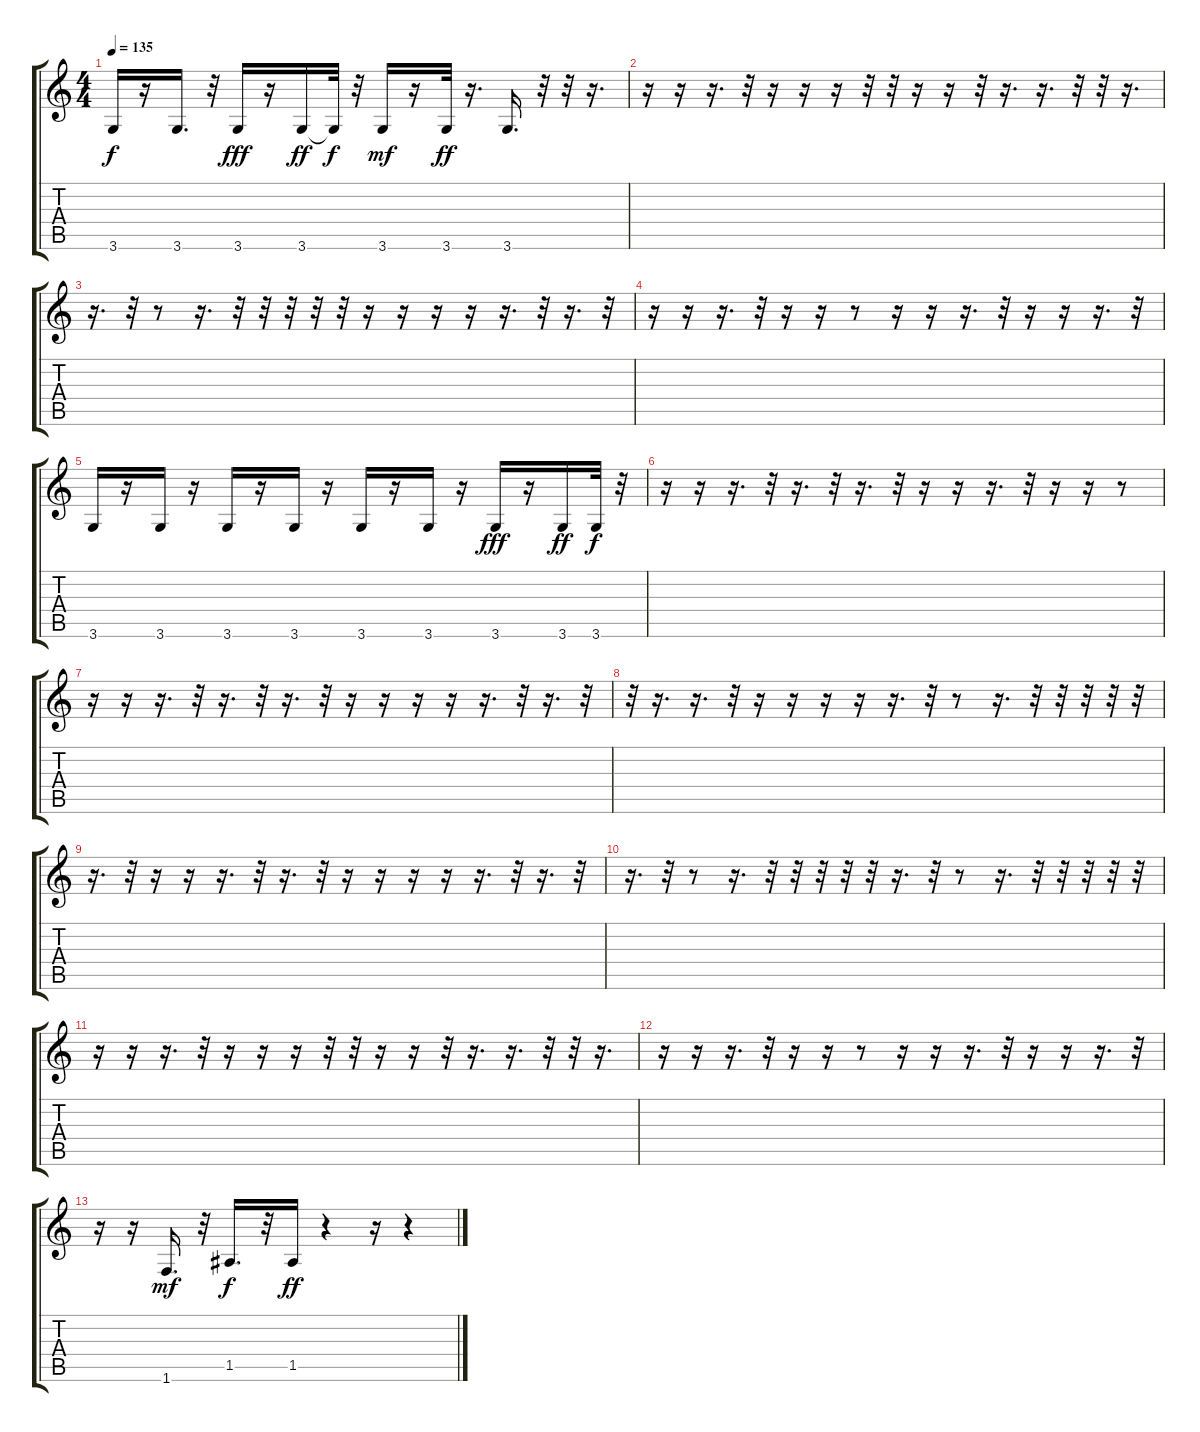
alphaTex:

\track "" {instrument fretlessbass}
\staff {score tabs}
\tuning (E4 B3 G3 D3 A2 E2) {hide}
\ts (4 4)
\tempo 135
\clef g2
\ks c
3.6.16{dy f} r.16 3.6.16{d} r.32 3.6.16{dy fff} r.16 3.6.16{dy ff} 3.6{t}.32{dy f} r.32 3.6.16{dy mf} r.16 3.6.32{dy ff} r.16{d} 3.6.16{d} r.32 r.32 r.16{d} |
r.16 r.16 r.16{d} r.32 r.16 r.16 r.16 r.32 r.32 r.16 r.16 r.32 r.16{d} r.16{d} r.32 r.32 r.16{d} |
r.16{d} r.32 r.8 r.16{d} r.32 r.32 r.32 r.32 r.32 r.16 r.16 r.16 r.16 r.16{d} r.32 r.16{d} r.32 |
r.16 r.16 r.16{d} r.32 r.16 r.16 r.8 r.16 r.16 r.16{d} r.32 r.16 r.16 r.16{d} r.32 |
3.6.16 r.16 3.6.16 r.16 3.6.16 r.16 3.6.16 r.16 3.6.16 r.16 3.6.16 r.16 3.6.16{dy fff} r.16 3.6.16{dy ff} 3.6.32{dy f} r.32 |
r.16 r.16 r.16{d} r.32 r.16{d} r.32 r.16{d} r.32 r.16 r.16 r.16{d} r.32 r.16 r.16 r.8 |
r.16 r.16 r.16{d} r.32 r.16{d} r.32 r.16{d} r.32 r.16 r.16 r.16 r.16 r.16{d} r.32 r.16{d} r.32 |
r.32 r.16{d} r.16{d} r.32 r.16 r.16 r.16 r.16 r.16{d} r.32 r.8 r.16{d} r.32 r.32 r.32 r.32 r.32 |
r.16{d} r.32 r.16 r.16 r.16{d} r.32 r.16{d} r.32 r.16 r.16 r.16 r.16 r.16{d} r.32 r.16{d} r.32 |
r.16{d} r.32 r.8 r.16{d} r.32 r.32 r.32 r.32 r.32 r.16{d} r.32 r.8 r.16{d} r.32 r.32 r.32 r.32 r.32 |
r.16 r.16 r.16{d} r.32 r.16 r.16 r.16 r.32 r.32 r.16 r.16 r.32 r.16{d} r.16{d} r.32 r.32 r.16{d} |
r.16 r.16 r.16{d} r.32 r.16 r.16 r.8 r.16 r.16 r.16{d} r.32 r.16 r.16 r.16{d} r.32 |
r.16 r.16 1.6.16{d dy mf} r.32 1.5.16{d dy f} r.32 1.5.16{dy ff} r.4 r.16 r.4
